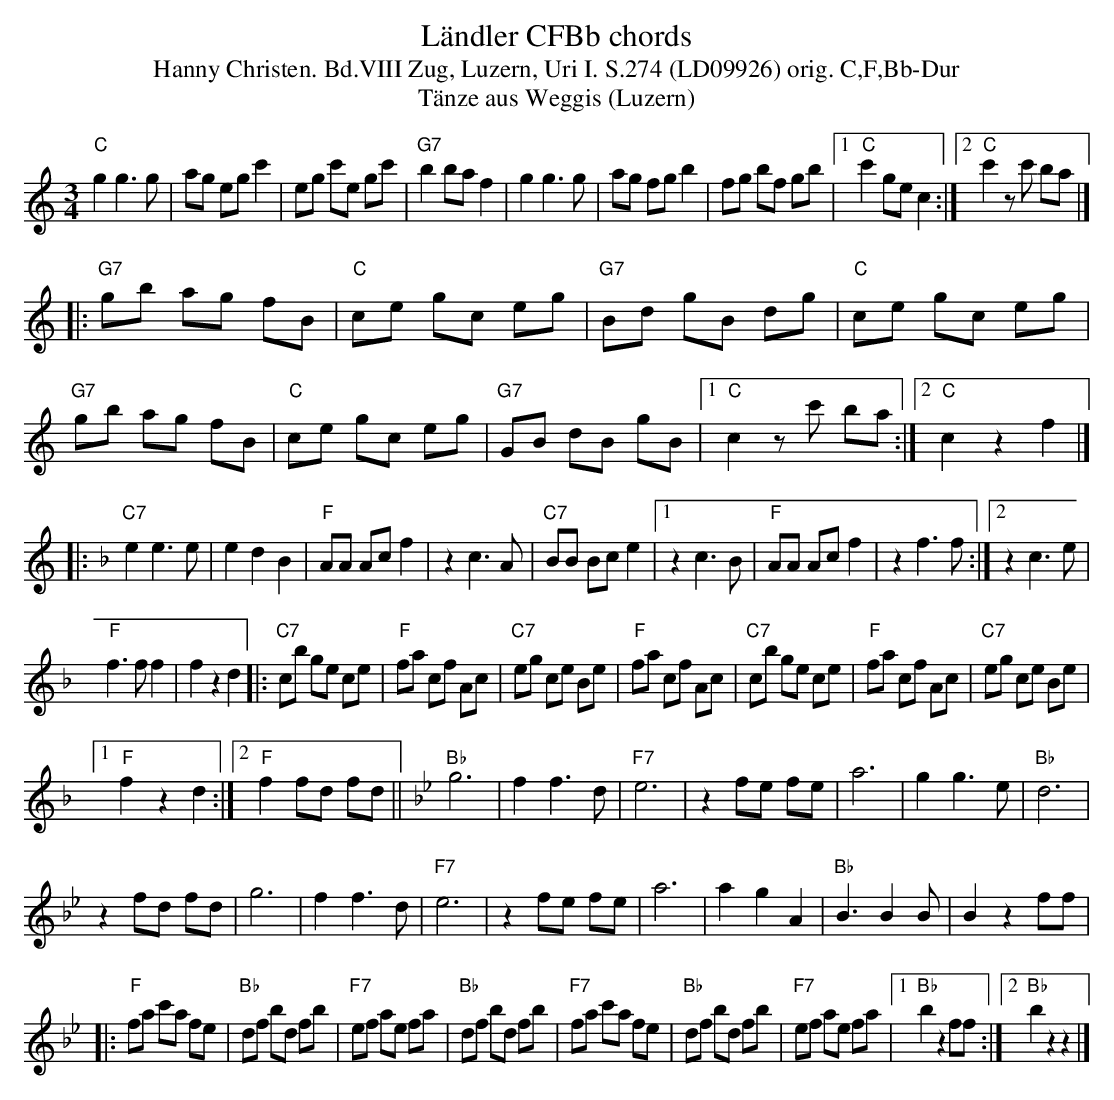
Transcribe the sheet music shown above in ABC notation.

X:1
T: Ländler CFBb chords
T:Hanny Christen. Bd.VIII Zug, Luzern, Uri I. S.274 (LD09926) orig. C,F,Bb-Dur
T: T\"anze aus Weggis (Luzern)
M:3/4
L:1/8
K:C %%MIDI gchordon
"C"g2g3g | ag eg c'2 | eg c'e gc' | "G7"b2ba f2 | g2g3g | ag fg b2 | fg bf gb |1 "C"c'2 ge c2 :|2 "C"c'2zc' ba |]
|: "G7"gb ag fB | "C"ce gc eg | "G7"Bd gB dg | "C"ce gc eg | "G7"gb ag fB | "C"ce gc eg | "G7"GB dB gB |1 "C"c2zc' ba :|2 "C"c2z2f2 |]
|: [K:F] "C7"e2e3e | e2d2B2 | "F"AA Ac f2 | z2c3A | "C7"BB Bc e2 |1 z2c3B | "F"AA Ac f2 | z2f3f :|2 z2c3e |
"F"f3ff2 | f2z2d2 |: "C7"cb ge ce | "F"fa cf Ac | "C7"eg ce Be | "F"fa cf Ac | "C7"cb ge ce | "F"fa cf Ac | "C7"eg ce Be |1
"F"f2z2d2 :|2 "F"f2 fd fd || [K:Bb] "Bb"g6 | f2f3d | "F7"e6 | z2fe fe | a6 | g2g3e | "Bb"d6 |
z2fd fd | g6 | f2f3d | "F7"e6 | z2fe fe | a6 | a2g2A2 | "Bb"B3B2B | B2z2 ff |
|: "F"fa c'a fe | "Bb"df bd fb | "F7"ef ae fa | "Bb"df bd fb | "F7"fa c'a fe | "Bb"df bd fb | "F7"ef ae fa |1 "Bb"b2z2ff :|2 "Bb"b2 z2z2 |]
